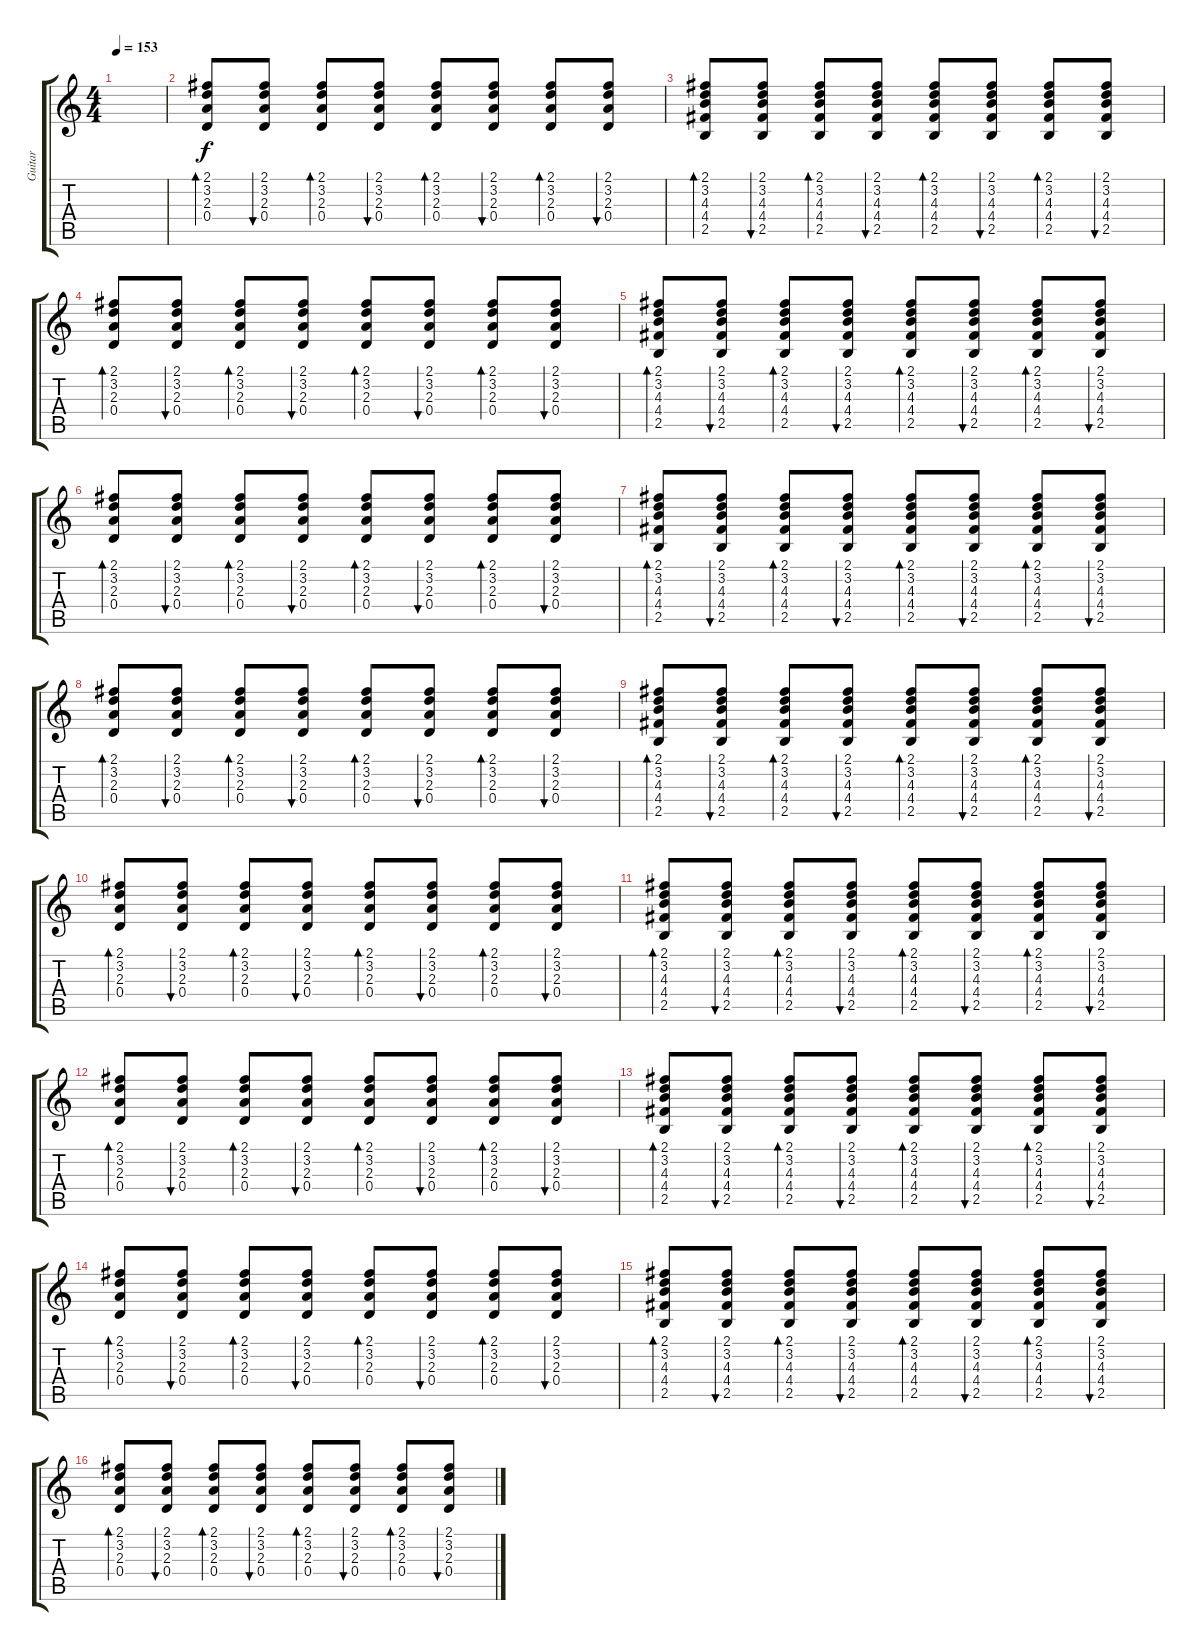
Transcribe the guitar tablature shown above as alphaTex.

\track ("Guitar" "Guitar") {instrument acousticguitarsteel}
\staff {score tabs}
\tuning (E4 B3 G3 D3 A2 E2) {hide}
\ts (4 4)
\tempo 153
\clef g2
\ks c
|
(2.1 3.2 2.3 0.4).8{bd 60} (2.1 3.2 2.3 0.4).8{bu 30} (2.1 3.2 2.3 0.4).8{bd 60} (2.1 3.2 2.3 0.4).8{bu 30} (2.1 3.2 2.3 0.4).8{bd 60} (2.1 3.2 2.3 0.4).8{bu 30} (2.1 3.2 2.3 0.4).8{bd 60} (2.1 3.2 2.3 0.4).8{bu 30} |
(2.1 3.2 4.3 4.4 2.5).8{bd 30} (2.1 3.2 4.3 4.4 2.5).8{bu 30} (2.1 3.2 4.3 4.4 2.5).8{bd 30} (2.1 3.2 4.3 4.4 2.5).8{bu 30} (2.1 3.2 4.3 4.4 2.5).8{bd 30} (2.1 3.2 4.3 4.4 2.5).8{bu 30} (2.1 3.2 4.3 4.4 2.5).8{bd 30} (2.1 3.2 4.3 4.4 2.5).8{bu 30} |
(2.1 3.2 2.3 0.4).8{bd 60} (2.1 3.2 2.3 0.4).8{bu 30} (2.1 3.2 2.3 0.4).8{bd 60} (2.1 3.2 2.3 0.4).8{bu 30} (2.1 3.2 2.3 0.4).8{bd 60} (2.1 3.2 2.3 0.4).8{bu 30} (2.1 3.2 2.3 0.4).8{bd 60} (2.1 3.2 2.3 0.4).8{bu 30} |
(2.1 3.2 4.3 4.4 2.5).8{bd 30} (2.1 3.2 4.3 4.4 2.5).8{bu 30} (2.1 3.2 4.3 4.4 2.5).8{bd 30} (2.1 3.2 4.3 4.4 2.5).8{bu 30} (2.1 3.2 4.3 4.4 2.5).8{bd 30} (2.1 3.2 4.3 4.4 2.5).8{bu 30} (2.1 3.2 4.3 4.4 2.5).8{bd 30} (2.1 3.2 4.3 4.4 2.5).8{bu 30} |
(2.1 3.2 2.3 0.4).8{bd 60} (2.1 3.2 2.3 0.4).8{bu 30} (2.1 3.2 2.3 0.4).8{bd 60} (2.1 3.2 2.3 0.4).8{bu 30} (2.1 3.2 2.3 0.4).8{bd 60} (2.1 3.2 2.3 0.4).8{bu 30} (2.1 3.2 2.3 0.4).8{bd 60} (2.1 3.2 2.3 0.4).8{bu 30} |
(2.1 3.2 4.3 4.4 2.5).8{bd 30} (2.1 3.2 4.3 4.4 2.5).8{bu 30} (2.1 3.2 4.3 4.4 2.5).8{bd 30} (2.1 3.2 4.3 4.4 2.5).8{bu 30} (2.1 3.2 4.3 4.4 2.5).8{bd 30} (2.1 3.2 4.3 4.4 2.5).8{bu 30} (2.1 3.2 4.3 4.4 2.5).8{bd 30} (2.1 3.2 4.3 4.4 2.5).8{bu 30} |
(2.1 3.2 2.3 0.4).8{bd 60} (2.1 3.2 2.3 0.4).8{bu 30} (2.1 3.2 2.3 0.4).8{bd 60} (2.1 3.2 2.3 0.4).8{bu 30} (2.1 3.2 2.3 0.4).8{bd 60} (2.1 3.2 2.3 0.4).8{bu 30} (2.1 3.2 2.3 0.4).8{bd 60} (2.1 3.2 2.3 0.4).8{bu 30} |
(2.1 3.2 4.3 4.4 2.5).8{bd 30} (2.1 3.2 4.3 4.4 2.5).8{bu 30} (2.1 3.2 4.3 4.4 2.5).8{bd 30} (2.1 3.2 4.3 4.4 2.5).8{bu 30} (2.1 3.2 4.3 4.4 2.5).8{bd 30} (2.1 3.2 4.3 4.4 2.5).8{bu 30} (2.1 3.2 4.3 4.4 2.5).8{bd 30} (2.1 3.2 4.3 4.4 2.5).8{bu 30} |
(2.1 3.2 2.3 0.4).8{bd 60} (2.1 3.2 2.3 0.4).8{bu 30} (2.1 3.2 2.3 0.4).8{bd 60} (2.1 3.2 2.3 0.4).8{bu 30} (2.1 3.2 2.3 0.4).8{bd 60} (2.1 3.2 2.3 0.4).8{bu 30} (2.1 3.2 2.3 0.4).8{bd 60} (2.1 3.2 2.3 0.4).8{bu 30} |
(2.1 3.2 4.3 4.4 2.5).8{bd 30} (2.1 3.2 4.3 4.4 2.5).8{bu 30} (2.1 3.2 4.3 4.4 2.5).8{bd 30} (2.1 3.2 4.3 4.4 2.5).8{bu 30} (2.1 3.2 4.3 4.4 2.5).8{bd 30} (2.1 3.2 4.3 4.4 2.5).8{bu 30} (2.1 3.2 4.3 4.4 2.5).8{bd 30} (2.1 3.2 4.3 4.4 2.5).8{bu 30} |
(2.1 3.2 2.3 0.4).8{bd 60} (2.1 3.2 2.3 0.4).8{bu 30} (2.1 3.2 2.3 0.4).8{bd 60} (2.1 3.2 2.3 0.4).8{bu 30} (2.1 3.2 2.3 0.4).8{bd 60} (2.1 3.2 2.3 0.4).8{bu 30} (2.1 3.2 2.3 0.4).8{bd 60} (2.1 3.2 2.3 0.4).8{bu 30} |
(2.1 3.2 4.3 4.4 2.5).8{bd 30} (2.1 3.2 4.3 4.4 2.5).8{bu 30} (2.1 3.2 4.3 4.4 2.5).8{bd 30} (2.1 3.2 4.3 4.4 2.5).8{bu 30} (2.1 3.2 4.3 4.4 2.5).8{bd 30} (2.1 3.2 4.3 4.4 2.5).8{bu 30} (2.1 3.2 4.3 4.4 2.5).8{bd 30} (2.1 3.2 4.3 4.4 2.5).8{bu 30} |
(2.1 3.2 2.3 0.4).8{bd 60} (2.1 3.2 2.3 0.4).8{bu 30} (2.1 3.2 2.3 0.4).8{bd 60} (2.1 3.2 2.3 0.4).8{bu 30} (2.1 3.2 2.3 0.4).8{bd 60} (2.1 3.2 2.3 0.4).8{bu 30} (2.1 3.2 2.3 0.4).8{bd 60} (2.1 3.2 2.3 0.4).8{bu 30} |
(2.1 3.2 4.3 4.4 2.5).8{bd 30} (2.1 3.2 4.3 4.4 2.5).8{bu 30} (2.1 3.2 4.3 4.4 2.5).8{bd 30} (2.1 3.2 4.3 4.4 2.5).8{bu 30} (2.1 3.2 4.3 4.4 2.5).8{bd 30} (2.1 3.2 4.3 4.4 2.5).8{bu 30} (2.1 3.2 4.3 4.4 2.5).8{bd 30} (2.1 3.2 4.3 4.4 2.5).8{bu 30} |
(2.1 3.2 2.3 0.4).8{bd 60} (2.1 3.2 2.3 0.4).8{bu 30} (2.1 3.2 2.3 0.4).8{bd 60} (2.1 3.2 2.3 0.4).8{bu 30} (2.1 3.2 2.3 0.4).8{bd 60} (2.1 3.2 2.3 0.4).8{bu 30} (2.1 3.2 2.3 0.4).8{bd 60} (2.1 3.2 2.3 0.4).8{bu 30}
